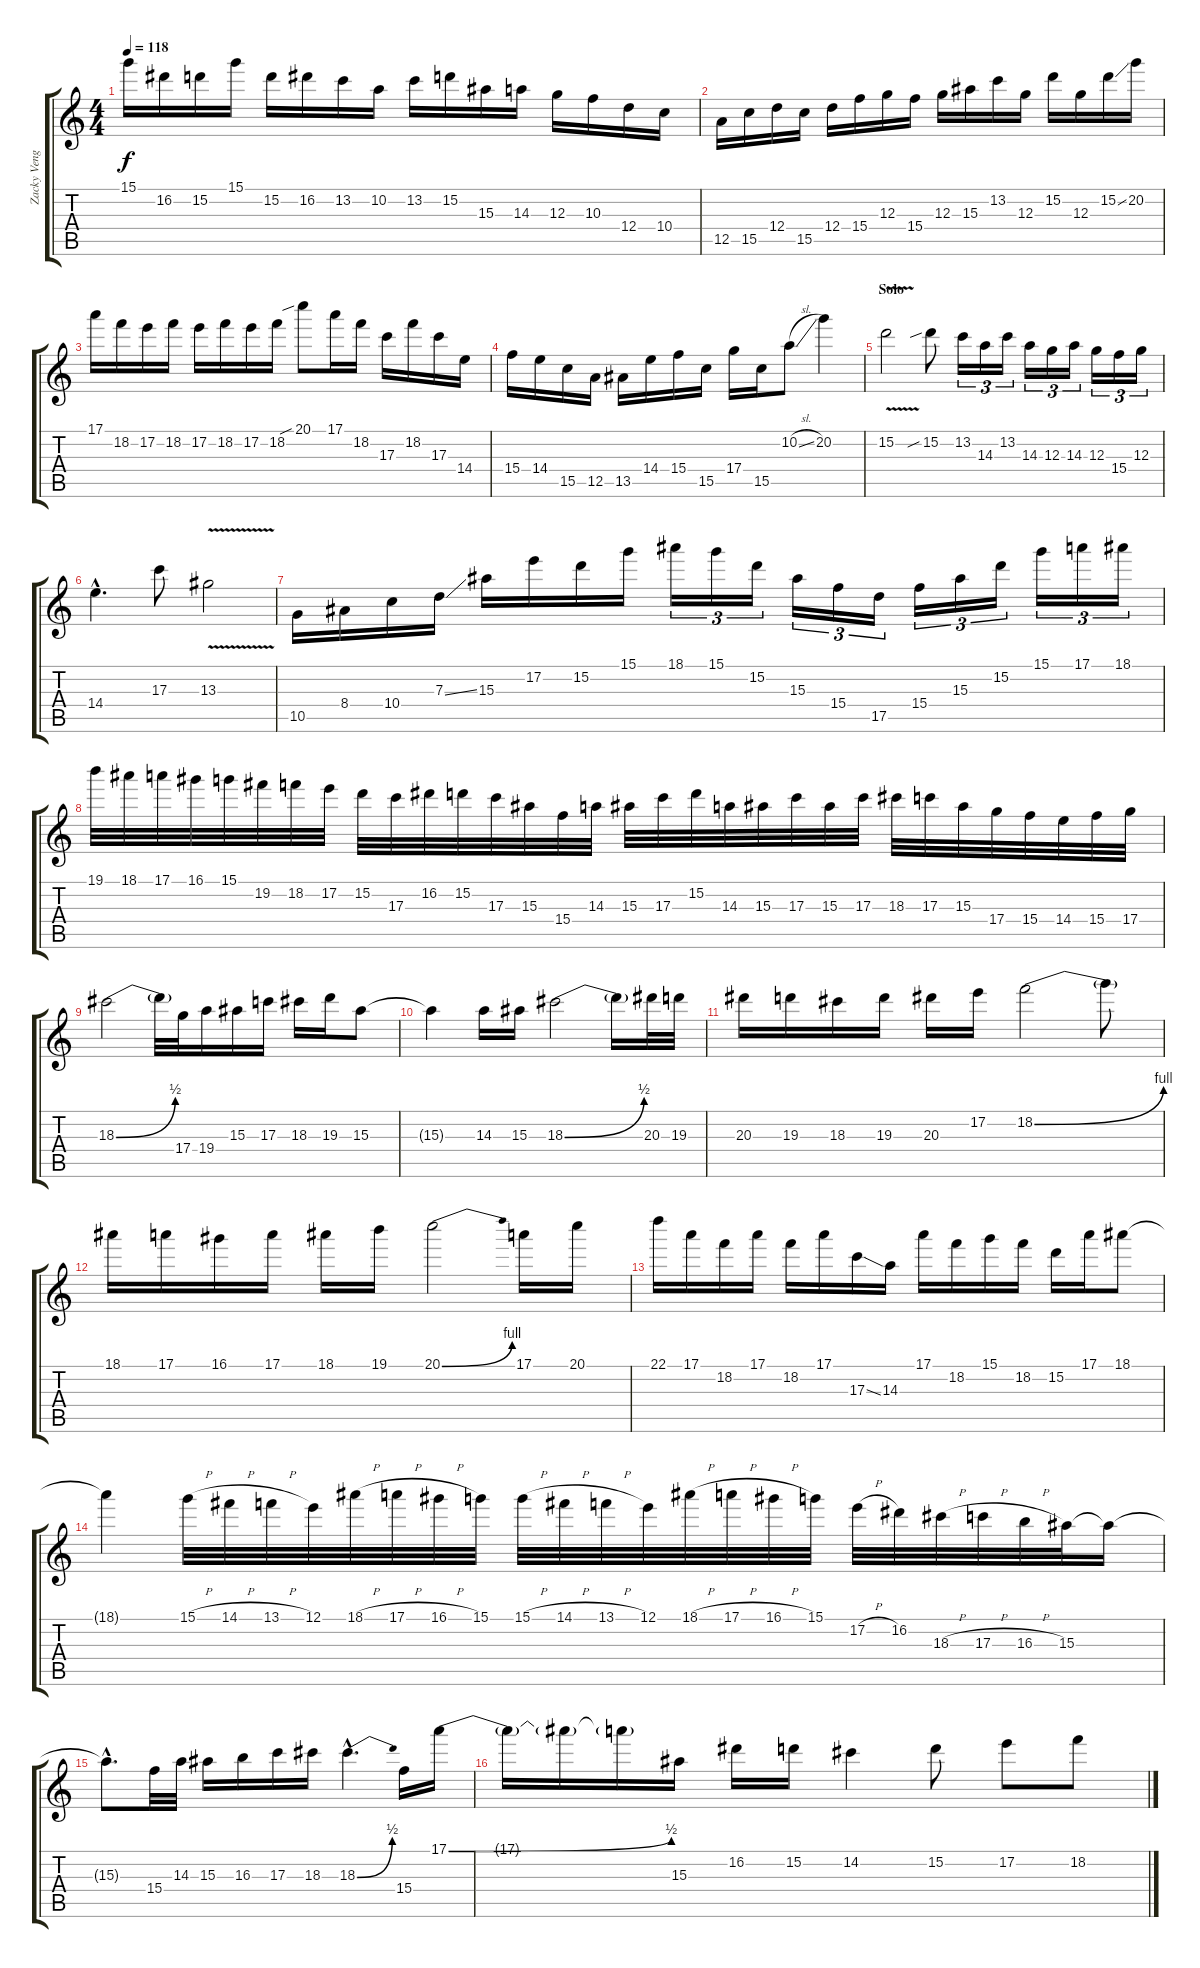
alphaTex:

\track ("Zacky Vengence" "Zacky Veng") {instrument distortionguitar}
\staff {score tabs}
\tuning (E4 B3 G3 D3 A2 D2) {hide}
\ts (4 4)
\tempo 118
\clef g2
\ks c
15.1.16{dy f} 16.2.16 15.2.16 15.1.16 15.2.16 16.2.16 13.2.16 10.2.16 13.2.16 15.2.16 15.3.16 14.3.16 12.3.16 10.3.16 12.4.16 10.4.16 |
12.5.16 15.5.16 12.4.16 15.5.16 12.4.16 15.4.16 12.3.16 15.4.16 12.3.16 15.3.16 13.2.16 12.3.16 15.2.16 12.3.16 15.2{ss}.16 20.2.16 |
17.1.16 18.2.16 17.2.16 18.2.16 17.2.16 18.2.16 17.2.16 18.2.16 20.1{sib}.8 17.1.16 18.2.16 17.3.16 18.2.16 17.3.16 14.4.16 |
15.4.16 14.4.16 15.5.16 12.5.16 13.5.16 14.4.16 15.4.16 15.5.16 17.4.16 15.5.16 10.2{sl}.8 20.2.4 |
\section ("" "Solo")
15.2{v}.2 15.2{sib}.8 13.2.16{tu (3 2)} 14.3.16{tu (3 2)} 13.2.16{tu (3 2)} 14.3.16{tu (3 2)} 12.3.16{tu (3 2)} 14.3.16{tu (3 2)} 12.3.16{tu (3 2)} 15.4.16{tu (3 2)} 12.3.16{tu (3 2)} |
14.4{hac}.4{d} 17.3.8 13.3{v}.2 |
10.5.16 8.4.16 10.4.16 7.3{ss}.16 15.3.16 17.2.16 15.2.16 15.1.16 18.1.16{tu (3 2)} 15.1.16{tu (3 2)} 15.2.16{tu (3 2)} 15.3.16{tu (3 2)} 15.4.16{tu (3 2)} 17.5.16{tu (3 2)} 15.4.16{tu (3 2)} 15.3.16{tu (3 2)} 15.2.16{tu (3 2)} 15.1.16{tu (3 2)} 17.1.16{tu (3 2)} 18.1.16{tu (3 2)} |
19.1.32 18.1.32 17.1.32 16.1.32 15.1.32 19.2.32 18.2.32 17.2.32 15.2.32 17.3.32 16.2.32 15.2.32 17.3.32 15.3.32 15.4.32 14.3.32 15.3.32 17.3.32 15.2.32 14.3.32 15.3.32 17.3.32 15.3.32 17.3.32 18.3.32 17.3.32 15.3.32 17.4.32 15.4.32 14.4.32 15.4.32 17.4.32 |
18.3{be (bend 0 0 60 2)}.2 18.3{t}.32 17.4.32 19.4.16 15.3.16 17.3.16 18.3.16 19.3.16 15.3.8 |
15.3{t}.4 14.3.16 15.3.16 18.3{be (bend 0 0 60 2)}.2 18.3{t}.16 20.3.32 19.3.32 |
20.3.16 19.3.16 18.3.16 19.3.16 20.3.16 17.2.16 18.2{be (bend 0 0 60 4)}.2 18.2{t}.8 |
18.1.16 17.1.16 16.1.16 17.1.16 18.1.16 19.1.16 20.1{be (bend 0 0 60 4)}.2 17.1.16 20.1.16 |
22.1.16 17.1.16 18.2.16 17.1.16 18.2.16 17.1.16 17.3{ss}.16 14.3.16 17.1.16 18.2.16 15.1.16 18.2.16 15.2.16 17.1.16 18.1.8 |
18.1{t}.4 15.1{h}.32 14.1{h}.32 13.1{h}.32 12.1.32 18.1{h}.32 17.1{h}.32 16.1{h}.32 15.1.32 15.1{h}.32 14.1{h}.32 13.1{h}.32 12.1.32 18.1{h}.32 17.1{h}.32 16.1{h}.32 15.1.32 17.2{h}.32 16.2.32 18.3{h}.32 17.3{h}.32 16.3{h}.32 15.3.32 15.3{t}.16 |
15.3{hac t}.8{d} 15.4.32 14.3.32 15.3.16 16.3.16 17.3.16 18.3.16 18.3{be (bend 0 0 60 2) hac}.4{d} 15.4.16 17.1{be (bend 0 0 60 2)}.16 |
17.1{t}.16 17.1{t}.16 17.1{t}.16 15.3.16 16.2.16 15.2.16 14.2.4 15.2.8 17.2.8 18.2.8
